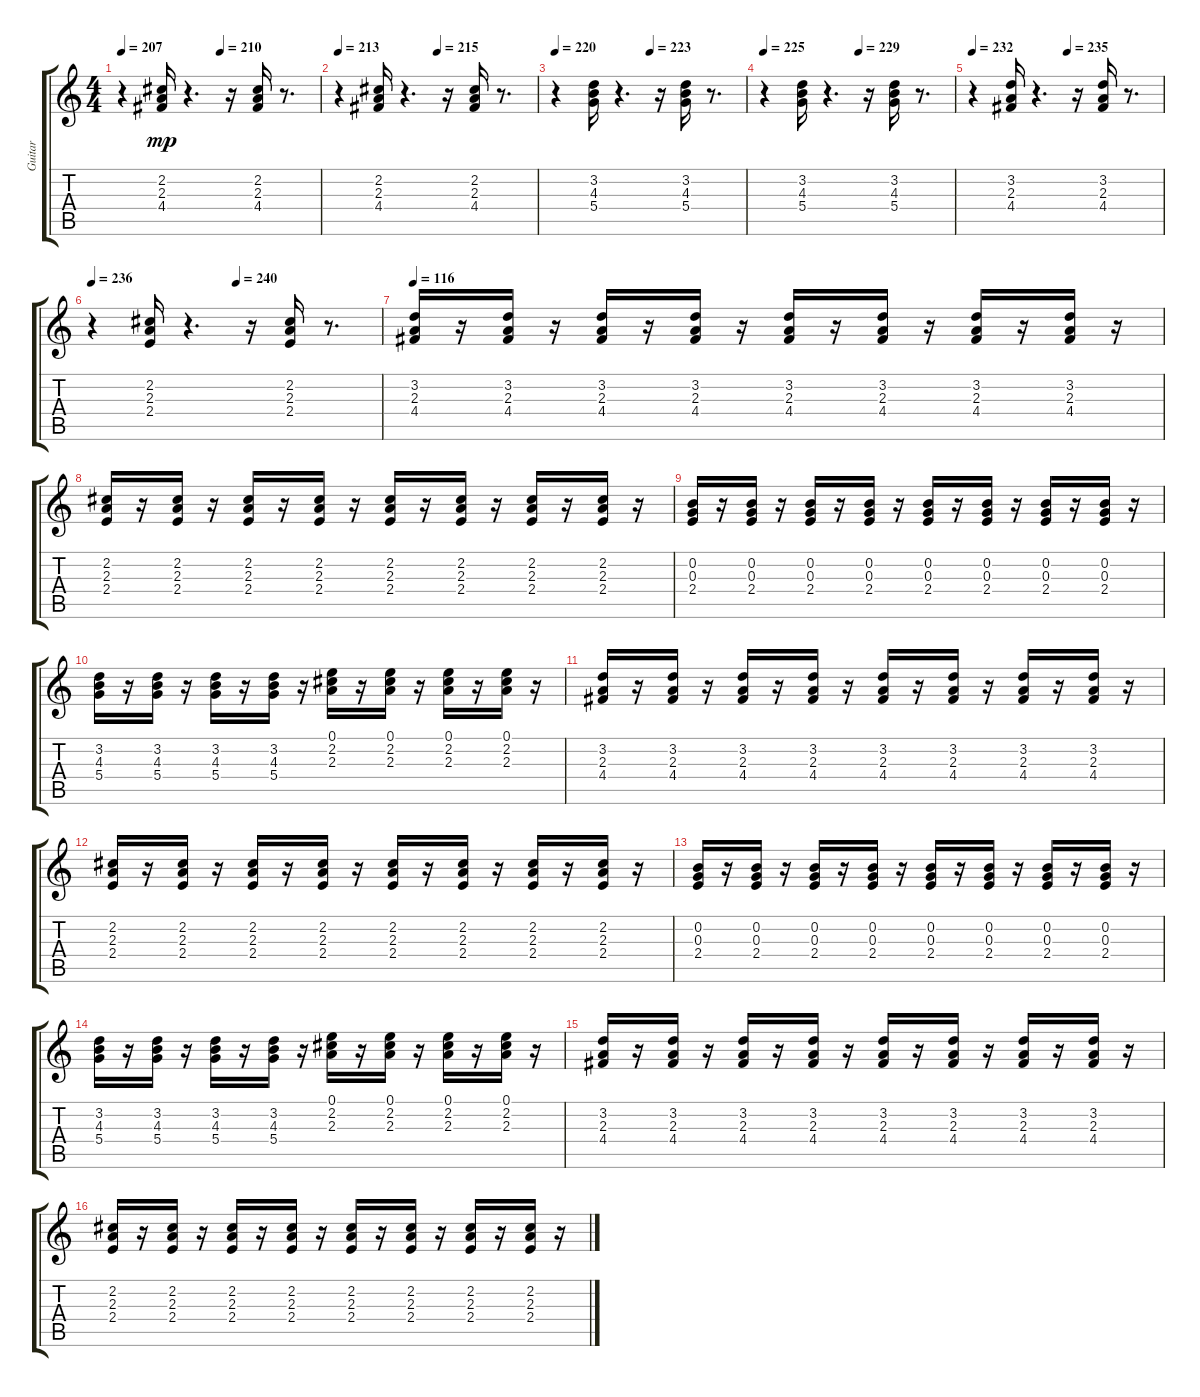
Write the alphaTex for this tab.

\track ("Guitar  " "Guitar  ") {instrument acousticguitarsteel}
\staff {score tabs}
\tuning (E4 B3 G3 D3 A2 E2) {hide}
\ts (4 4)
\tempo 207
\tempo (210 0.5)
\clef g2
\ks c
r.4{dy mp} (2.2 2.3 4.4).16 r.4{d} r.16 (2.2 2.3 4.4).16 r.8{d} |
\tempo 213
\tempo (215 0.5)
r.4 (2.2 2.3 4.4).16 r.4{d} r.16 (2.2 2.3 4.4).16 r.8{d} |
\tempo 220
\tempo (223 0.5)
r.4 (3.2 4.3 5.4).16 r.4{d} r.16 (3.2 4.3 5.4).16 r.8{d} |
\tempo 225
\tempo (229 0.5)
r.4 (3.2 4.3 5.4).16 r.4{d} r.16 (3.2 4.3 5.4).16 r.8{d} |
\tempo 232
\tempo (235 0.5)
r.4 (3.2 2.3 4.4).16 r.4{d} r.16 (3.2 2.3 4.4).16 r.8{d} |
\tempo 236
\tempo (240 0.5)
r.4 (2.2 2.3 2.4).16 r.4{d} r.16 (2.2 2.3 2.4).16 r.8{d} |
\tempo 116
(3.2 2.3 4.4).16 r.16 (3.2 2.3 4.4).16 r.16 (3.2 2.3 4.4).16 r.16 (3.2 2.3 4.4).16 r.16 (3.2 2.3 4.4).16 r.16 (3.2 2.3 4.4).16 r.16 (3.2 2.3 4.4).16 r.16 (3.2 2.3 4.4).16 r.16 |
(2.2 2.3 2.4).16 r.16 (2.2 2.3 2.4).16 r.16 (2.2 2.3 2.4).16 r.16 (2.2 2.3 2.4).16 r.16 (2.2 2.3 2.4).16 r.16 (2.2 2.3 2.4).16 r.16 (2.2 2.3 2.4).16 r.16 (2.2 2.3 2.4).16 r.16 |
(0.2 0.3 2.4).16 r.16 (0.2 0.3 2.4).16 r.16 (0.2 0.3 2.4).16 r.16 (0.2 0.3 2.4).16 r.16 (0.2 0.3 2.4).16 r.16 (0.2 0.3 2.4).16 r.16 (0.2 0.3 2.4).16 r.16 (0.2 0.3 2.4).16 r.16 |
(3.2 4.3 5.4).16 r.16 (3.2 4.3 5.4).16 r.16 (3.2 4.3 5.4).16 r.16 (3.2 4.3 5.4).16 r.16 (0.1 2.2 2.3).16 r.16 (0.1 2.2 2.3).16 r.16 (0.1 2.2 2.3).16 r.16 (0.1 2.2 2.3).16 r.16 |
(3.2 2.3 4.4).16 r.16 (3.2 2.3 4.4).16 r.16 (3.2 2.3 4.4).16 r.16 (3.2 2.3 4.4).16 r.16 (3.2 2.3 4.4).16 r.16 (3.2 2.3 4.4).16 r.16 (3.2 2.3 4.4).16 r.16 (3.2 2.3 4.4).16 r.16 |
(2.2 2.3 2.4).16 r.16 (2.2 2.3 2.4).16 r.16 (2.2 2.3 2.4).16 r.16 (2.2 2.3 2.4).16 r.16 (2.2 2.3 2.4).16 r.16 (2.2 2.3 2.4).16 r.16 (2.2 2.3 2.4).16 r.16 (2.2 2.3 2.4).16 r.16 |
(0.2 0.3 2.4).16 r.16 (0.2 0.3 2.4).16 r.16 (0.2 0.3 2.4).16 r.16 (0.2 0.3 2.4).16 r.16 (0.2 0.3 2.4).16 r.16 (0.2 0.3 2.4).16 r.16 (0.2 0.3 2.4).16 r.16 (0.2 0.3 2.4).16 r.16 |
(3.2 4.3 5.4).16 r.16 (3.2 4.3 5.4).16 r.16 (3.2 4.3 5.4).16 r.16 (3.2 4.3 5.4).16 r.16 (0.1 2.2 2.3).16 r.16 (0.1 2.2 2.3).16 r.16 (0.1 2.2 2.3).16 r.16 (0.1 2.2 2.3).16 r.16 |
(3.2 2.3 4.4).16 r.16 (3.2 2.3 4.4).16 r.16 (3.2 2.3 4.4).16 r.16 (3.2 2.3 4.4).16 r.16 (3.2 2.3 4.4).16 r.16 (3.2 2.3 4.4).16 r.16 (3.2 2.3 4.4).16 r.16 (3.2 2.3 4.4).16 r.16 |
(2.2 2.3 2.4).16 r.16 (2.2 2.3 2.4).16 r.16 (2.2 2.3 2.4).16 r.16 (2.2 2.3 2.4).16 r.16 (2.2 2.3 2.4).16 r.16 (2.2 2.3 2.4).16 r.16 (2.2 2.3 2.4).16 r.16 (2.2 2.3 2.4).16 r.16
